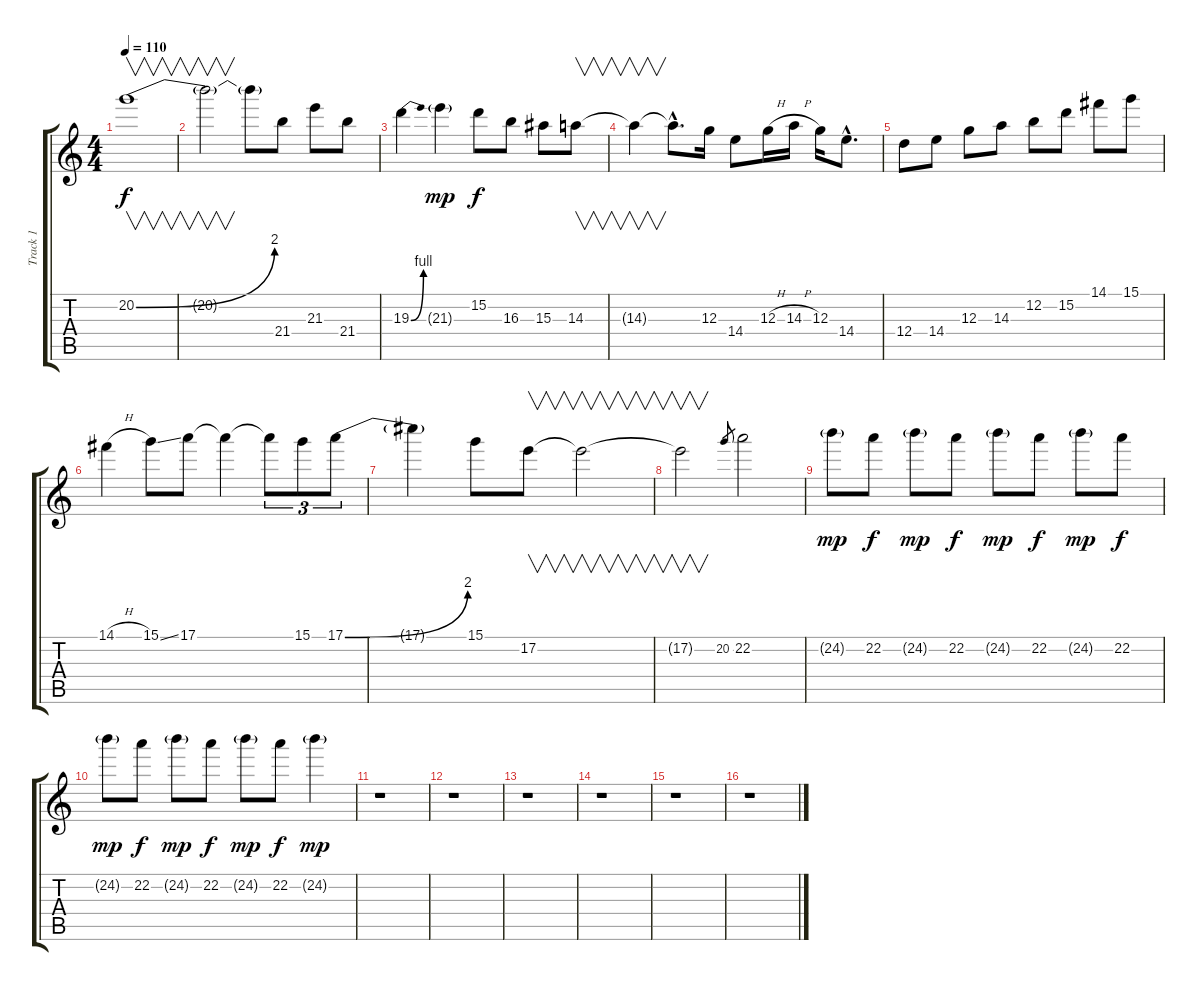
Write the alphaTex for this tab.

\track ("Track 1" "Track 1") {instrument overdrivenguitar}
\staff {score tabs}
\tuning (E4 B3 G3 D3 A2 E2) {hide}
\ts (4 4)
\tempo 110
\clef g2
\ks c
20.2{be (bend 0 0 60 8)}.1{v dy f} |
20.2{t}.2{v} 20.2{t}.8 21.4.8 21.3.8 21.4.8 |
19.3{be (bend 0 0 60 4)}.4 21.3{g}.4{dy mp} 15.2.8{dy f} 16.3.8 15.3.8 14.3.8{v} |
14.3{t}.4{v} 14.3{hac t}.8{d} 12.3.16 14.4.8 12.3{h}.16 14.3{h}.16 12.3.16 14.4{hac}.8{d} |
12.4.8 14.4.8 12.3.8 14.3.8 12.2.8 15.2.8 14.1.8 15.1.8 |
14.1{h}.4 15.1{ss}.8 17.1.8 17.1{t}.4 17.1{t}.8{tu (3 2)} 15.1.8{tu (3 2)} 17.1{be (bend 0 0 60 8)}.8{tu (3 2)} |
17.1{t}.4 15.1.8 17.2.8{v} 17.2{t}.2{v} |
17.2{t}.2{v} 20.2.8{gr} 22.2.2 |
24.2{g}.8{dy mp} 22.2.8{dy f} 24.2{g}.8{dy mp} 22.2.8{dy f} 24.2{g}.8{dy mp} 22.2.8{dy f} 24.2{g}.8{dy mp} 22.2.8{dy f} |
24.2{g}.8{dy mp} 22.2.8{dy f} 24.2{g}.8{dy mp} 22.2.8{dy f} 24.2{g}.8{dy mp} 22.2.8{dy f} 24.2{g}.4{dy mp} |
r.1 |
r.1 |
r.1 |
r.1 |
r.1 |
r.1
